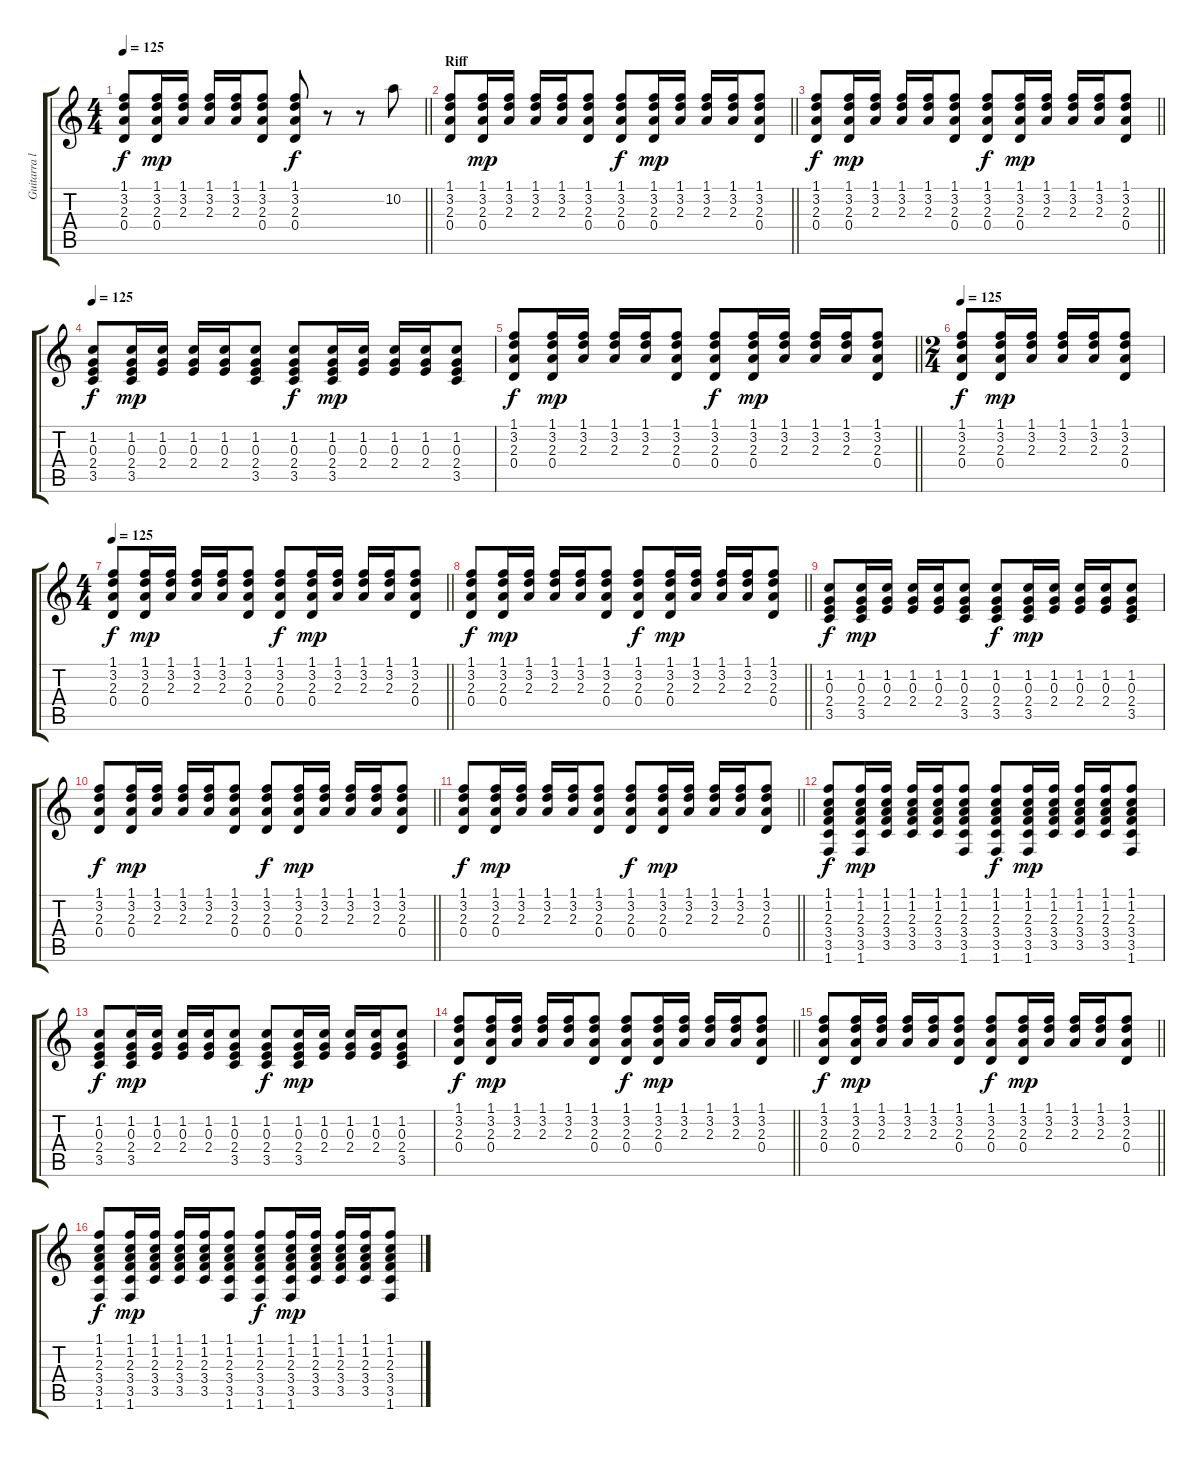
\track ("Guitarra lider" "Guitarra l") {instrument acousticguitarsteel}
\staff {score tabs}
\tuning (E4 B3 G3 D3 A2 E2) {hide}
\ts (4 4)
\tempo 125
\clef g2
\barLineRight lightlight
\ks c
(1.1 3.2 2.3 0.4).8{dy f} (1.1 3.2 2.3 0.4).16{dy mp} (1.1 3.2 2.3).16 (1.1 3.2 2.3).16 (1.1 3.2 2.3).16 (1.1 3.2 2.3 0.4).8 (1.1 3.2 2.3 0.4).8{dy f} r.8 r.8 10.2.8 |
\section ("" "Riff")
\barLineRight lightlight
(1.1 3.2 2.3 0.4).8 (1.1 3.2 2.3 0.4).16{dy mp} (1.1 3.2 2.3).16 (1.1 3.2 2.3).16 (1.1 3.2 2.3).16 (1.1 3.2 2.3 0.4).8 (1.1 3.2 2.3 0.4).8{dy f} (1.1 3.2 2.3 0.4).16{dy mp} (1.1 3.2 2.3).16 (1.1 3.2 2.3).16 (1.1 3.2 2.3).16 (1.1 3.2 2.3 0.4).8 |
\barLineRight lightlight
(1.1 3.2 2.3 0.4).8{dy f} (1.1 3.2 2.3 0.4).16{dy mp} (1.1 3.2 2.3).16 (1.1 3.2 2.3).16 (1.1 3.2 2.3).16 (1.1 3.2 2.3 0.4).8 (1.1 3.2 2.3 0.4).8{dy f} (1.1 3.2 2.3 0.4).16{dy mp} (1.1 3.2 2.3).16 (1.1 3.2 2.3).16 (1.1 3.2 2.3).16 (1.1 3.2 2.3 0.4).8 |
\tempo 125
(1.2 0.3 2.4 3.5).8{dy f} (1.2 0.3 2.4 3.5).16{dy mp} (1.2 0.3 2.4).16 (1.2 0.3 2.4).16 (1.2 0.3 2.4).16 (1.2 0.3 2.4 3.5).8 (1.2 0.3 2.4 3.5).8{dy f} (1.2 0.3 2.4 3.5).16{dy mp} (1.2 0.3 2.4).16 (1.2 0.3 2.4).16 (1.2 0.3 2.4).16 (1.2 0.3 2.4 3.5).8 |
\barLineRight lightlight
(1.1 3.2 2.3 0.4).8{dy f} (1.1 3.2 2.3 0.4).16{dy mp} (1.1 3.2 2.3).16 (1.1 3.2 2.3).16 (1.1 3.2 2.3).16 (1.1 3.2 2.3 0.4).8 (1.1 3.2 2.3 0.4).8{dy f} (1.1 3.2 2.3 0.4).16{dy mp} (1.1 3.2 2.3).16 (1.1 3.2 2.3).16 (1.1 3.2 2.3).16 (1.1 3.2 2.3 0.4).8 |
\ts (2 4)
\tempo 125
(1.1 3.2 2.3 0.4).8{dy f} (1.1 3.2 2.3 0.4).16{dy mp} (1.1 3.2 2.3).16 (1.1 3.2 2.3).16 (1.1 3.2 2.3).16 (1.1 3.2 2.3 0.4).8 |
\ts (4 4)
\tempo 125
\barLineRight lightlight
(1.1 3.2 2.3 0.4).8{dy f} (1.1 3.2 2.3 0.4).16{dy mp} (1.1 3.2 2.3).16 (1.1 3.2 2.3).16 (1.1 3.2 2.3).16 (1.1 3.2 2.3 0.4).8 (1.1 3.2 2.3 0.4).8{dy f} (1.1 3.2 2.3 0.4).16{dy mp} (1.1 3.2 2.3).16 (1.1 3.2 2.3).16 (1.1 3.2 2.3).16 (1.1 3.2 2.3 0.4).8 |
\barLineRight lightlight
(1.1 3.2 2.3 0.4).8{dy f} (1.1 3.2 2.3 0.4).16{dy mp} (1.1 3.2 2.3).16 (1.1 3.2 2.3).16 (1.1 3.2 2.3).16 (1.1 3.2 2.3 0.4).8 (1.1 3.2 2.3 0.4).8{dy f} (1.1 3.2 2.3 0.4).16{dy mp} (1.1 3.2 2.3).16 (1.1 3.2 2.3).16 (1.1 3.2 2.3).16 (1.1 3.2 2.3 0.4).8 |
(1.2 0.3 2.4 3.5).8{dy f} (1.2 0.3 2.4 3.5).16{dy mp} (1.2 0.3 2.4).16 (1.2 0.3 2.4).16 (1.2 0.3 2.4).16 (1.2 0.3 2.4 3.5).8 (1.2 0.3 2.4 3.5).8{dy f} (1.2 0.3 2.4 3.5).16{dy mp} (1.2 0.3 2.4).16 (1.2 0.3 2.4).16 (1.2 0.3 2.4).16 (1.2 0.3 2.4 3.5).8 |
\barLineRight lightlight
(1.1 3.2 2.3 0.4).8{dy f} (1.1 3.2 2.3 0.4).16{dy mp} (1.1 3.2 2.3).16 (1.1 3.2 2.3).16 (1.1 3.2 2.3).16 (1.1 3.2 2.3 0.4).8 (1.1 3.2 2.3 0.4).8{dy f} (1.1 3.2 2.3 0.4).16{dy mp} (1.1 3.2 2.3).16 (1.1 3.2 2.3).16 (1.1 3.2 2.3).16 (1.1 3.2 2.3 0.4).8 |
\barLineRight lightlight
(1.1 3.2 2.3 0.4).8{dy f} (1.1 3.2 2.3 0.4).16{dy mp} (1.1 3.2 2.3).16 (1.1 3.2 2.3).16 (1.1 3.2 2.3).16 (1.1 3.2 2.3 0.4).8 (1.1 3.2 2.3 0.4).8{dy f} (1.1 3.2 2.3 0.4).16{dy mp} (1.1 3.2 2.3).16 (1.1 3.2 2.3).16 (1.1 3.2 2.3).16 (1.1 3.2 2.3 0.4).8 |
(1.1 1.2 2.3 3.4 3.5 1.6).8{dy f} (1.1 1.2 2.3 3.4 3.5 1.6).16{dy mp} (1.1 1.2 2.3 3.4 3.5).16 (1.1 1.2 2.3 3.4 3.5).16 (1.1 1.2 2.3 3.4 3.5).16 (1.1 1.2 2.3 3.4 3.5 1.6).8 (1.1 1.2 2.3 3.4 3.5 1.6).8{dy f} (1.1 1.2 2.3 3.4 3.5 1.6).16{dy mp} (1.1 1.2 2.3 3.4 3.5).16 (1.1 1.2 2.3 3.4 3.5).16 (1.1 1.2 2.3 3.4 3.5).16 (1.1 1.2 2.3 3.4 3.5 1.6).8 |
(1.2 0.3 2.4 3.5).8{dy f} (1.2 0.3 2.4 3.5).16{dy mp} (1.2 0.3 2.4).16 (1.2 0.3 2.4).16 (1.2 0.3 2.4).16 (1.2 0.3 2.4 3.5).8 (1.2 0.3 2.4 3.5).8{dy f} (1.2 0.3 2.4 3.5).16{dy mp} (1.2 0.3 2.4).16 (1.2 0.3 2.4).16 (1.2 0.3 2.4).16 (1.2 0.3 2.4 3.5).8 |
\barLineRight lightlight
(1.1 3.2 2.3 0.4).8{dy f} (1.1 3.2 2.3 0.4).16{dy mp} (1.1 3.2 2.3).16 (1.1 3.2 2.3).16 (1.1 3.2 2.3).16 (1.1 3.2 2.3 0.4).8 (1.1 3.2 2.3 0.4).8{dy f} (1.1 3.2 2.3 0.4).16{dy mp} (1.1 3.2 2.3).16 (1.1 3.2 2.3).16 (1.1 3.2 2.3).16 (1.1 3.2 2.3 0.4).8 |
\barLineRight lightlight
(1.1 3.2 2.3 0.4).8{dy f} (1.1 3.2 2.3 0.4).16{dy mp} (1.1 3.2 2.3).16 (1.1 3.2 2.3).16 (1.1 3.2 2.3).16 (1.1 3.2 2.3 0.4).8 (1.1 3.2 2.3 0.4).8{dy f} (1.1 3.2 2.3 0.4).16{dy mp} (1.1 3.2 2.3).16 (1.1 3.2 2.3).16 (1.1 3.2 2.3).16 (1.1 3.2 2.3 0.4).8 |
(1.1 1.2 2.3 3.4 3.5 1.6).8{dy f} (1.1 1.2 2.3 3.4 3.5 1.6).16{dy mp} (1.1 1.2 2.3 3.4 3.5).16 (1.1 1.2 2.3 3.4 3.5).16 (1.1 1.2 2.3 3.4 3.5).16 (1.1 1.2 2.3 3.4 3.5 1.6).8 (1.1 1.2 2.3 3.4 3.5 1.6).8{dy f} (1.1 1.2 2.3 3.4 3.5 1.6).16{dy mp} (1.1 1.2 2.3 3.4 3.5).16 (1.1 1.2 2.3 3.4 3.5).16 (1.1 1.2 2.3 3.4 3.5).16 (1.1 1.2 2.3 3.4 3.5 1.6).8
